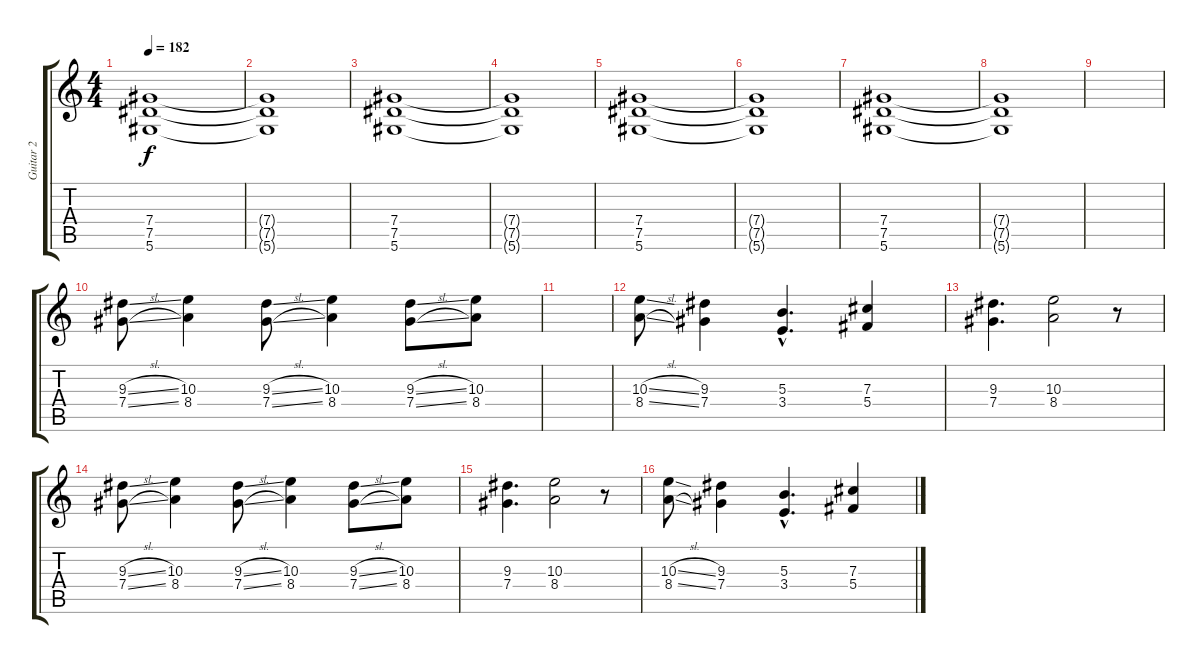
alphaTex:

\track ("Guitar 2" "Guitar 2") {instrument distortionguitar}
\staff {score tabs}
\tuning (Eb4 Bb3 Gb3 Db3 Ab2 Eb2) {hide}
\ts (4 4)
\tempo 182
\clef g2
\ks c
(7.4 7.5 5.6).1{dy f instrument distortionguitar} |
(7.4{t} 7.5{t} 5.6{t}).1 |
(7.4 7.5 5.6).1 |
(7.4{t} 7.5{t} 5.6{t}).1 |
(7.4 7.5 5.6).1 |
(7.4{t} 7.5{t} 5.6{t}).1 |
(7.4 7.5 5.6).1 |
(7.4{t} 7.5{t} 5.6{t}).1 |
|
(9.3{sl} 7.4{sl}).8 (10.3 8.4).4 (9.3{sl} 7.4{sl}).8 (10.3 8.4).4 (9.3{sl} 7.4{sl}).8 (10.3 8.4).8 |
|
(10.3{sl} 8.4{sl}).8 (9.3 7.4).4 (5.3{hac} 3.4{hac}).4{d} (7.3 5.4).4 |
(9.3 7.4).4{d} (10.3 8.4).2 r.8 |
(9.3{sl} 7.4{sl}).8 (10.3 8.4).4 (9.3{sl} 7.4{sl}).8 (10.3 8.4).4 (9.3{sl} 7.4{sl}).8 (10.3 8.4).8 |
(9.3 7.4).4{d} (10.3 8.4).2 r.8 |
(10.3{sl} 8.4{sl}).8 (9.3 7.4).4 (5.3{hac} 3.4{hac}).4{d} (7.3 5.4).4
